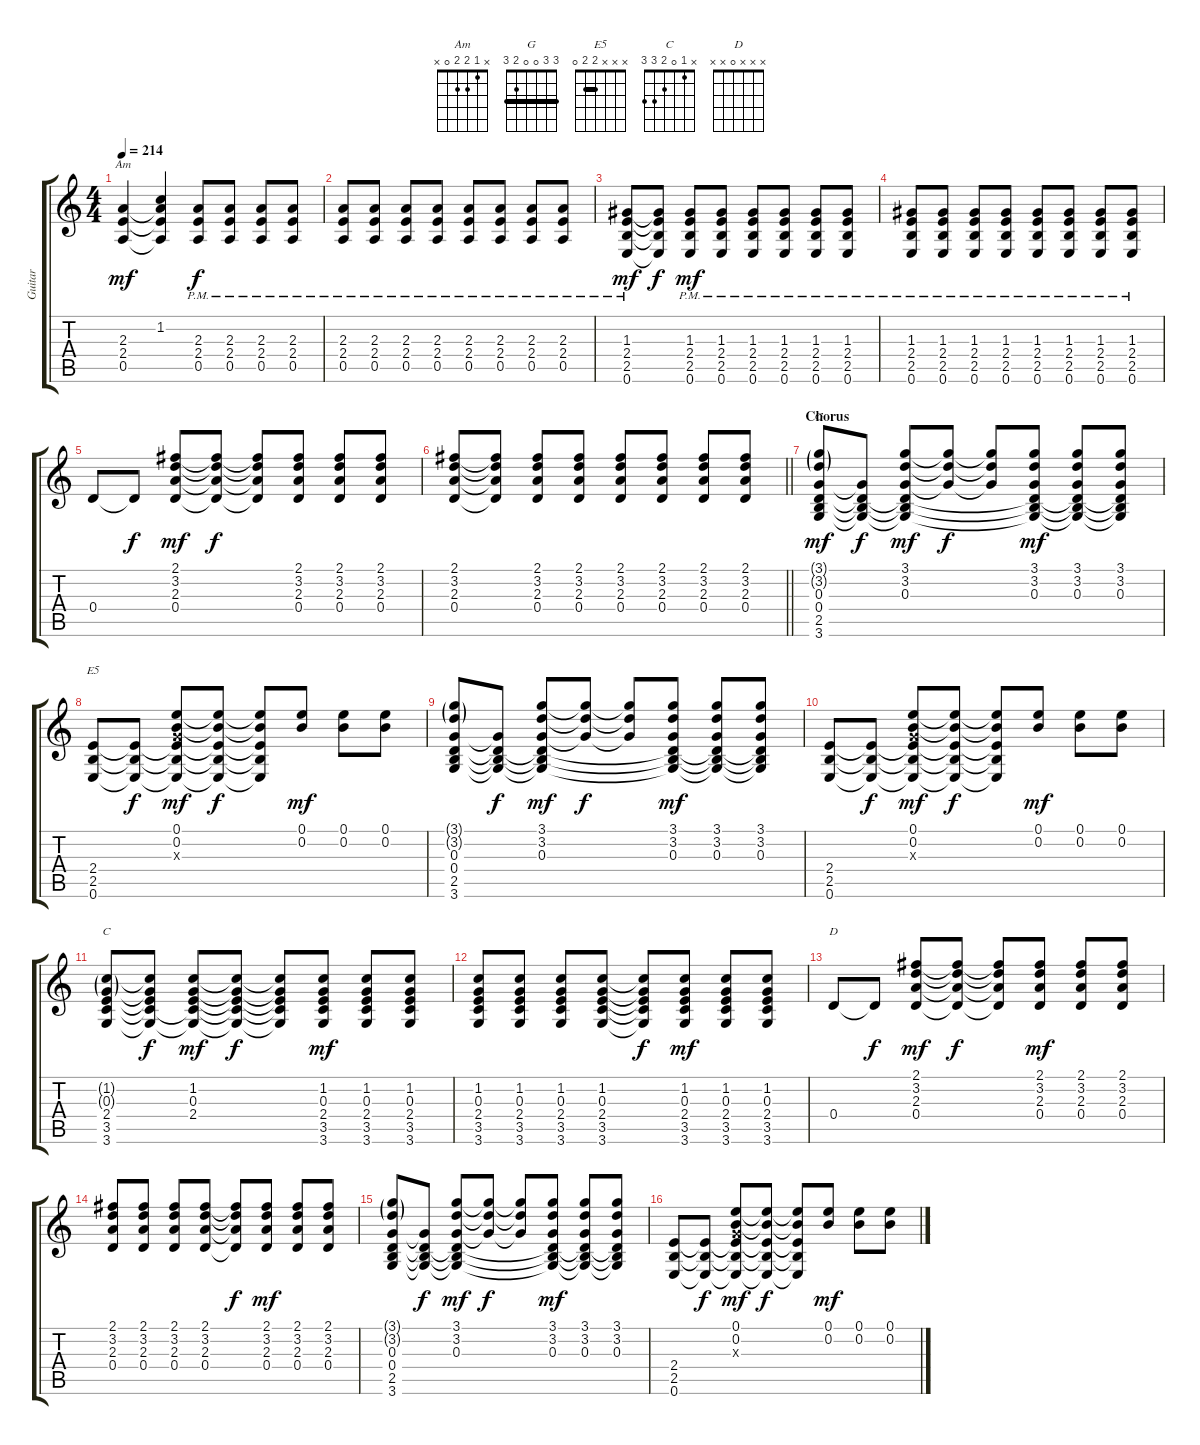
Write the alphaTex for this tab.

\track ("Guitar" "Guitar") {instrument distortionguitar}
\staff {score tabs}
\tuning (E4 B3 G3 D3 A2 E2) {hide}
\chord ("Am" x 1 2 2 0 x)
\chord ("G" 3 3 0 0 2 3) {barre 3}
\chord ("E5" x x x 2 2 0) {barre 2}
\chord ("C" x 1 0 2 3 3)
\chord ("D" x x x 0 x x)
\ts (4 4)
\tempo 214
\clef g2
\ks c
(2.3 2.4 0.5).4{ch "Am" dy mf} (1.2 2.3{t} 2.4{t} 0.5{t}).4 (2.3{pm} 2.4{pm} 0.5{pm}).8{dy f} (2.3{pm} 2.4{pm} 0.5{pm}).8 (2.3{pm} 2.4{pm} 0.5{pm}).8 (2.3{pm} 2.4{pm} 0.5{pm}).8 |
(2.3{pm} 2.4{pm} 0.5{pm}).8 (2.3{pm} 2.4{pm} 0.5{pm}).8 (2.3{pm} 2.4{pm} 0.5{pm}).8 (2.3{pm} 2.4{pm} 0.5{pm}).8 (2.3{pm} 2.4{pm} 0.5{pm}).8 (2.3{pm} 2.4{pm} 0.5{pm}).8 (2.3{pm} 2.4{pm} 0.5{pm}).8 (2.3{pm} 2.4{pm} 0.5{pm}).8 |
(1.3{pm} 2.4{pm} 2.5{pm} 0.6{pm}).8{dy mf} (1.3{t} 2.4{t} 2.5{t} 0.6{t}).8{dy f} (1.3{pm} 2.4{pm} 2.5{pm} 0.6{pm}).8{dy mf} (1.3{pm} 2.4{pm} 2.5{pm} 0.6{pm}).8 (1.3{pm} 2.4{pm} 2.5{pm} 0.6{pm}).8 (1.3{pm} 2.4{pm} 2.5{pm} 0.6{pm}).8 (1.3{pm} 2.4{pm} 2.5{pm} 0.6{pm}).8 (1.3{pm} 2.4{pm} 2.5{pm} 0.6{pm}).8 |
(1.3{pm} 2.4{pm} 2.5{pm} 0.6{pm}).8 (1.3{pm} 2.4{pm} 2.5{pm} 0.6{pm}).8 (1.3{pm} 2.4{pm} 2.5{pm} 0.6{pm}).8 (1.3{pm} 2.4{pm} 2.5{pm} 0.6{pm}).8 (1.3{pm} 2.4{pm} 2.5{pm} 0.6{pm}).8 (1.3{pm} 2.4{pm} 2.5{pm} 0.6{pm}).8 (1.3{pm} 2.4{pm} 2.5{pm} 0.6{pm}).8 (1.3{pm} 2.4{pm} 2.5{pm} 0.6{pm}).8 |
0.4.8 0.4{t}.8{dy f} (2.1 3.2 2.3 0.4).8{dy mf} (2.1{t} 3.2{t} 2.3{t} 0.4{t}).8{dy f} (2.1{t} 3.2{t} 2.3{t} 0.4{t}).8 (2.1 3.2 2.3 0.4).8 (2.1 3.2 2.3 0.4).8 (2.1 3.2 2.3 0.4).8 |
\barLineRight lightlight
(2.1 3.2 2.3 0.4).8 (2.1{t} 3.2{t} 2.3{t} 0.4{t}).8 (2.1 3.2 2.3 0.4).8 (2.1 3.2 2.3 0.4).8 (2.1 3.2 2.3 0.4).8 (2.1 3.2 2.3 0.4).8 (2.1 3.2 2.3 0.4).8 (2.1 3.2 2.3 0.4).8 |
\section ("" "Chorus")
(3.1{g} 3.2{g} 0.3 0.4 2.5 3.6).8{ch "G" dy mf} (0.3{t} 0.4{t} 2.5{t} 3.6{t}).8{dy f} (3.1 3.2 0.3 0.4{t} 2.5{t} 3.6{t}).8{dy mf} (3.1{t} 3.2{t} 0.3{t}).8{dy f} (3.1{t} 3.2{t} 0.3{t}).8 (3.1 3.2 0.3 0.4{t} 2.5{t} 3.6{t}).8{dy mf} (3.1 3.2 0.3 0.4{t} 2.5{t} 3.6{t}).8 (3.1 3.2 0.3 0.4{t} 2.5{t} 3.6{t}).8 |
(2.4 2.5 0.6).8{ch "E5"} (2.4{t} 2.5{t} 0.6{t}).8{dy f} (0.1 0.2 0.3{x} 2.4{t} 2.5{t} 0.6{t}).8{dy mf} (0.1{t} 0.2{t} 2.4{t} 2.5{t} 0.6{t}).8{dy f} (0.1{t} 0.2{t} 2.4{t} 2.5{t} 0.6{t}).8 (0.1 0.2).8{dy mf} (0.1 0.2).8 (0.1 0.2).8 |
(3.1{g} 3.2{g} 0.3 0.4 2.5 3.6).8 (0.3{t} 0.4{t} 2.5{t} 3.6{t}).8{dy f} (3.1 3.2 0.3 0.4{t} 2.5{t} 3.6{t}).8{dy mf} (3.1{t} 3.2{t} 0.3{t}).8{dy f} (3.1{t} 3.2{t} 0.3{t}).8 (3.1 3.2 0.3 0.4{t} 2.5{t} 3.6{t}).8{dy mf} (3.1 3.2 0.3 0.4{t} 2.5{t} 3.6{t}).8 (3.1 3.2 0.3 0.4{t} 2.5{t} 3.6{t}).8 |
(2.4 2.5 0.6).8 (2.4{t} 2.5{t} 0.6{t}).8{dy f} (0.1 0.2 0.3{x} 2.4{t} 2.5{t} 0.6{t}).8{dy mf} (0.1{t} 0.2{t} 2.4{t} 2.5{t} 0.6{t}).8{dy f} (0.1{t} 0.2{t} 2.4{t} 2.5{t} 0.6{t}).8 (0.1 0.2).8{dy mf} (0.1 0.2).8 (0.1 0.2).8 |
(1.2{g} 0.3{g} 2.4 3.5 3.6).8{ch "C"} (1.2{t} 0.3{t} 2.4{t} 3.5{t} 3.6{t}).8{dy f} (1.2 0.3 2.4 3.5{t} 3.6{t}).8{dy mf} (1.2{t} 0.3{t} 2.4{t} 3.5{t} 3.6{t}).8{dy f} (1.2{t} 0.3{t} 2.4{t} 3.5{t} 3.6{t}).8 (1.2 0.3 2.4 3.5 3.6).8{dy mf} (1.2 0.3 2.4 3.5 3.6).8 (1.2 0.3 2.4 3.5 3.6).8 |
(1.2 0.3 2.4 3.5 3.6).8 (1.2 0.3 2.4 3.5 3.6).8 (1.2 0.3 2.4 3.5 3.6).8 (1.2 0.3 2.4 3.5 3.6).8 (1.2{t} 0.3{t} 2.4{t} 3.5{t} 3.6{t}).8{dy f} (1.2 0.3 2.4 3.5 3.6).8{dy mf} (1.2 0.3 2.4 3.5 3.6).8 (1.2 0.3 2.4 3.5 3.6).8 |
0.4.8{ch "D"} 0.4{t}.8{dy f} (2.1 3.2 2.3 0.4).8{dy mf} (2.1{t} 3.2{t} 2.3{t} 0.4{t}).8{dy f} (2.1{t} 3.2{t} 2.3{t} 0.4{t}).8 (2.1 3.2 2.3 0.4).8{dy mf} (2.1 3.2 2.3 0.4).8 (2.1 3.2 2.3 0.4).8 |
(2.1 3.2 2.3 0.4).8 (2.1 3.2 2.3 0.4).8 (2.1 3.2 2.3 0.4).8 (2.1 3.2 2.3 0.4).8 (2.1{t} 3.2{t} 2.3{t} 0.4{t}).8{dy f} (2.1 3.2 2.3 0.4).8{dy mf} (2.1 3.2 2.3 0.4).8 (2.1 3.2 2.3 0.4).8 |
(3.1{g} 3.2{g} 0.3 0.4 2.5 3.6).8 (0.3{t} 0.4{t} 2.5{t} 3.6{t}).8{dy f} (3.1 3.2 0.3 0.4{t} 2.5{t} 3.6{t}).8{dy mf} (3.1{t} 3.2{t} 0.3{t}).8{dy f} (3.1{t} 3.2{t} 0.3{t}).8 (3.1 3.2 0.3 0.4{t} 2.5{t} 3.6{t}).8{dy mf} (3.1 3.2 0.3 0.4{t} 2.5{t} 3.6{t}).8 (3.1 3.2 0.3 0.4{t} 2.5{t} 3.6{t}).8 |
(2.4 2.5 0.6).8 (2.4{t} 2.5{t} 0.6{t}).8{dy f} (0.1 0.2 0.3{x} 2.4{t} 2.5{t} 0.6{t}).8{dy mf} (0.1{t} 0.2{t} 2.4{t} 2.5{t} 0.6{t}).8{dy f} (0.1{t} 0.2{t} 2.4{t} 2.5{t} 0.6{t}).8 (0.1 0.2).8{dy mf} (0.1 0.2).8 (0.1 0.2).8
